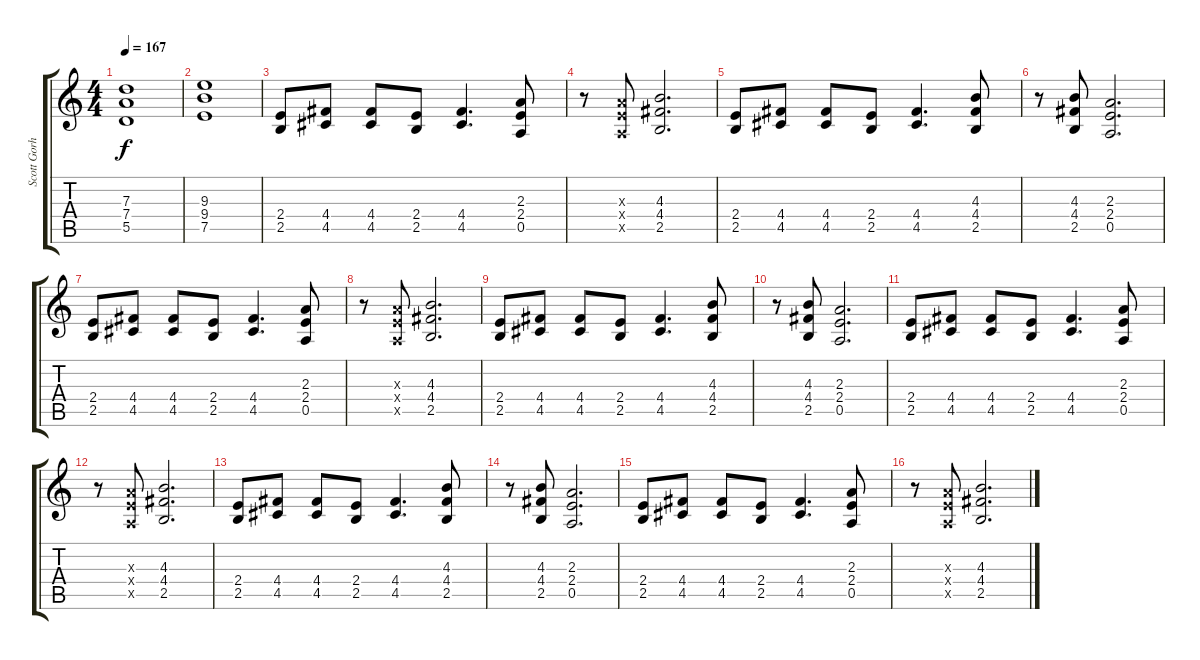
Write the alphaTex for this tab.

\track ("Scott Gorham" "Scott Gorh") {instrument overdrivenguitar}
\staff {score tabs}
\tuning (E4 B3 G3 D3 A2 E2) {hide}
\ts (4 4)
\tempo 167
\clef g2
\ks c
(7.3 7.4 5.5).1{dy f} |
(9.3 9.4 7.5).1 |
(2.4 2.5).8 (4.4 4.5).8 (4.4 4.5).8 (2.4 2.5).8 (4.4 4.5).4{d} (2.3 2.4 0.5).8 |
r.8 (2.3{x} 2.4{x} 0.5{x}).8 (4.3 4.4 2.5).2{d} |
(2.4 2.5).8 (4.4 4.5).8 (4.4 4.5).8 (2.4 2.5).8 (4.4 4.5).4{d} (4.3 4.4 2.5).8 |
r.8 (4.3 4.4 2.5).8 (2.3 2.4 0.5).2{d} |
(2.4 2.5).8 (4.4 4.5).8 (4.4 4.5).8 (2.4 2.5).8 (4.4 4.5).4{d} (2.3 2.4 0.5).8 |
r.8 (2.3{x} 2.4{x} 0.5{x}).8 (4.3 4.4 2.5).2{d} |
(2.4 2.5).8 (4.4 4.5).8 (4.4 4.5).8 (2.4 2.5).8 (4.4 4.5).4{d} (4.3 4.4 2.5).8 |
r.8 (4.3 4.4 2.5).8 (2.3 2.4 0.5).2{d} |
(2.4 2.5).8 (4.4 4.5).8 (4.4 4.5).8 (2.4 2.5).8 (4.4 4.5).4{d} (2.3 2.4 0.5).8 |
r.8 (2.3{x} 2.4{x} 0.5{x}).8 (4.3 4.4 2.5).2{d} |
(2.4 2.5).8 (4.4 4.5).8 (4.4 4.5).8 (2.4 2.5).8 (4.4 4.5).4{d} (4.3 4.4 2.5).8 |
r.8 (4.3 4.4 2.5).8 (2.3 2.4 0.5).2{d} |
(2.4 2.5).8 (4.4 4.5).8 (4.4 4.5).8 (2.4 2.5).8 (4.4 4.5).4{d} (2.3 2.4 0.5).8 |
r.8 (2.3{x} 2.4{x} 0.5{x}).8 (4.3 4.4 2.5).2{d}
